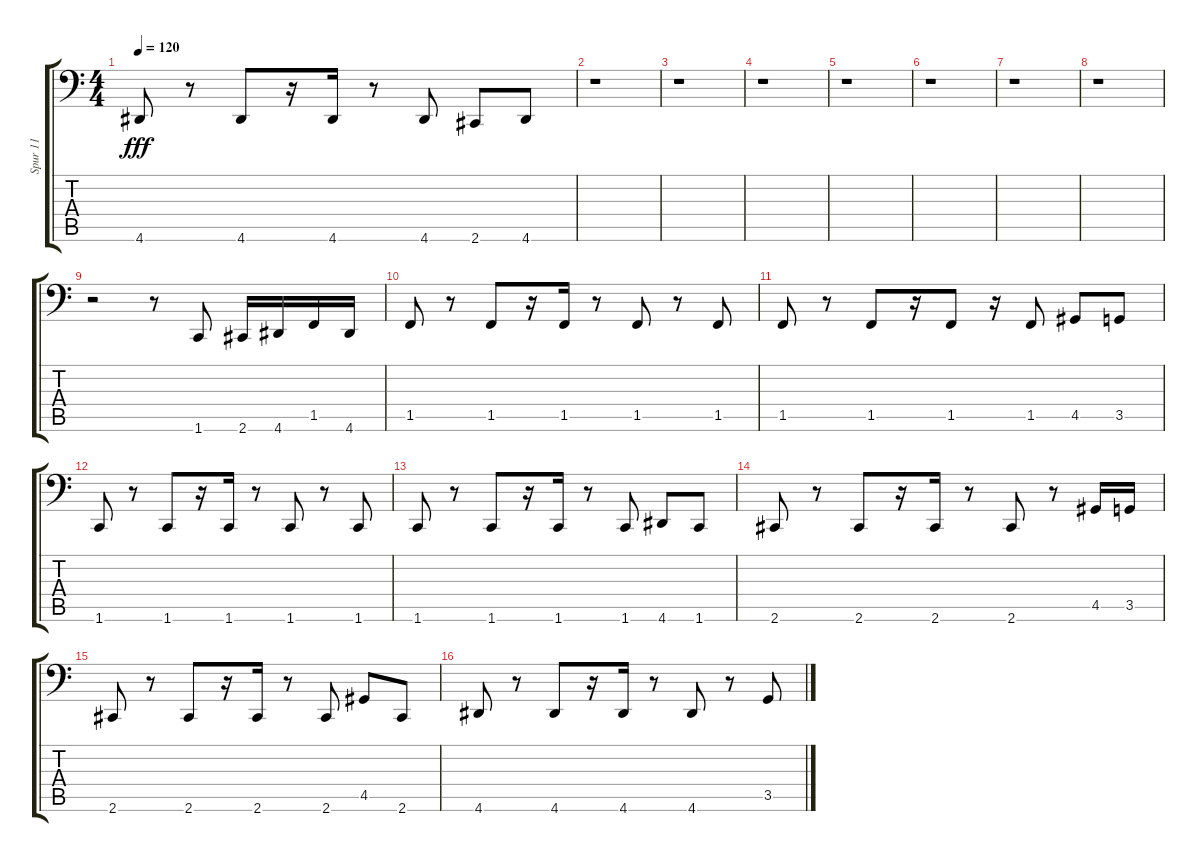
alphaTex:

\track ("Spur 11" "Spur 11") {instrument electricbassfinger}
\staff {score tabs}
\tuning (C3 G2 D2 A1 E1 B0) {hide}
\ts (4 4)
\tempo 120
\clef f4
\ks c
4.6.8{dy fff} r.8 4.6.8 r.16 4.6.16 r.8 4.6.8 2.6.8 4.6.8 |
r.1 |
r.1 |
r.1 |
r.1 |
r.1 |
r.1 |
r.1 |
r.2 r.8 1.6.8 2.6.16 4.6.16 1.5.16 4.6.16 |
1.5.8 r.8 1.5.8 r.16 1.5.16 r.8 1.5.8 r.8 1.5.8 |
1.5.8 r.8 1.5.8 r.16 1.5.8 r.16 1.5.8 4.5.8 3.5.8 |
1.6.8 r.8 1.6.8 r.16 1.6.16 r.8 1.6.8 r.8 1.6.8 |
1.6.8 r.8 1.6.8 r.16 1.6.16 r.8 1.6.8 4.6.8 1.6.8 |
2.6.8 r.8 2.6.8 r.16 2.6.16 r.8 2.6.8 r.8 4.5.16 3.5.16 |
2.6.8 r.8 2.6.8 r.16 2.6.16 r.8 2.6.8 4.5.8 2.6.8 |
4.6.8 r.8 4.6.8 r.16 4.6.16 r.8 4.6.8 r.8 3.5.8
